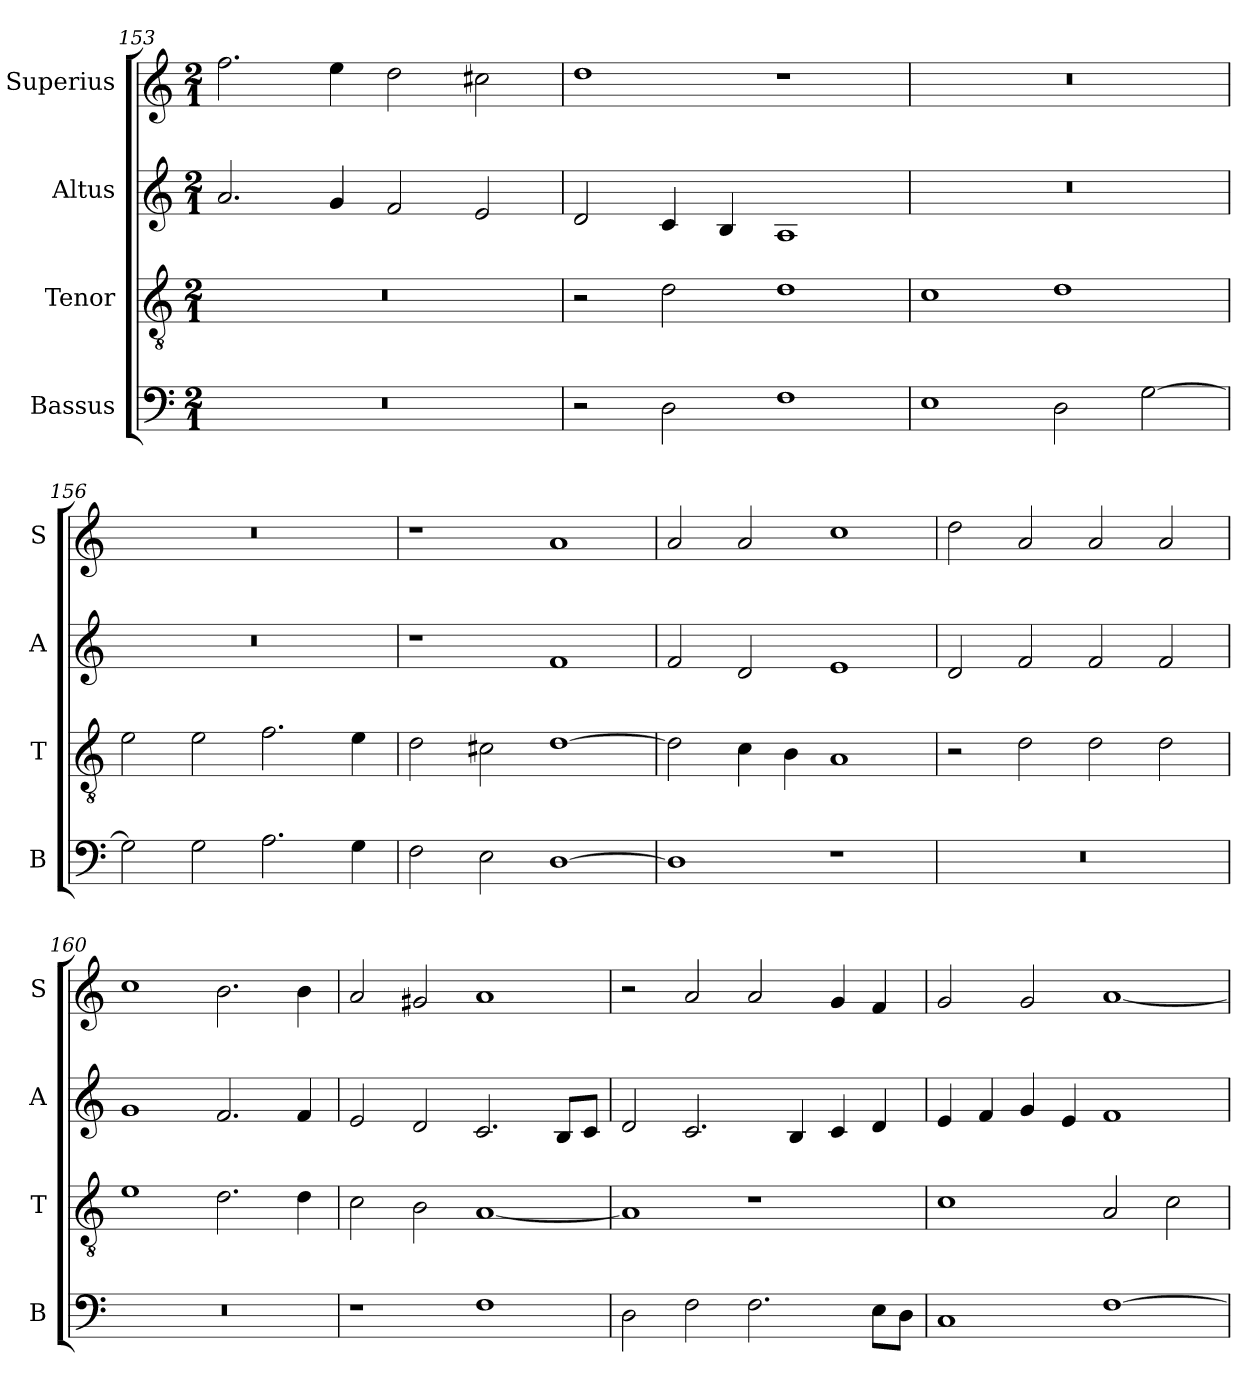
**kern	**kern	**kern	**kern
*part4	*part3	*part2	*part1
*staff4	*staff3	*staff2	*staff1
*I"Bassus	*I"Tenor	*I"Altus	*I"Superius
*I'B	*I'T	*I'A	*I'S
*clefF4	*clefGv2	*clefG2	*clefG2
*k[]	*k[]	*k[]	*k[]
*C:	*C:	*C:	*C:
*M2/1	*M2/1	*M2/1	*M2/1
=153	=153	=153	=153
0r	0r	2.a	2.ff
.	.	4g	4ee
.	.	2f	2dd
.	.	2e	2cc#X
=154	=154	=154	=154
2r	2r	2d	1dd
2D	2d	4c	.
.	.	4B	.
1F	1d	1A	1r
=155	=155	=155	=155
1E	1c	0r	0r
2D	1d	.	.
[2G	.	.	.
=156	=156	=156	=156
2G]	2e	0r	0r
2G	2e	.	.
2.A	2.f	.	.
4G	4e	.	.
=157	=157	=157	=157
2F	2d	1r	1r
2E	2c#X	.	.
[1D	[1d	1f	1a
=158	=158	=158	=158
1D]	2d]	2f	2a
.	4c	2d	2a
.	4B	.	.
1r	1A	1e	1cc
=159	=159	=159	=159
0r	2r	2d	2dd
.	2d	2f	2a
.	2d	2f	2a
.	2d	2f	2a
=160	=160	=160	=160
0r	1e	1g	1cc
.	2.d	2.f	2.b
.	4d	4f	4b
=161	=161	=161	=161
1r	2c	2e	2a
.	2B	2d	2g#X
1F	[1A	2.c	1a
.	.	8BL	.
.	.	8cJ	.
=162	=162	=162	=162
2D	1A]	2d	2r
2F	.	2.c	2a
2.F	1r	.	2a
.	.	4B	.
.	.	4c	4g
8EL	.	4d	4f
8DJ	.	.	.
=163	=163	=163	=163
1C	1c	4e	2g
.	.	4f	.
.	.	4g	2g
.	.	4e	.
[1F	2A	1f	[1a
.	2c	.	.
=	=	=	=
*-	*-	*-	*-
